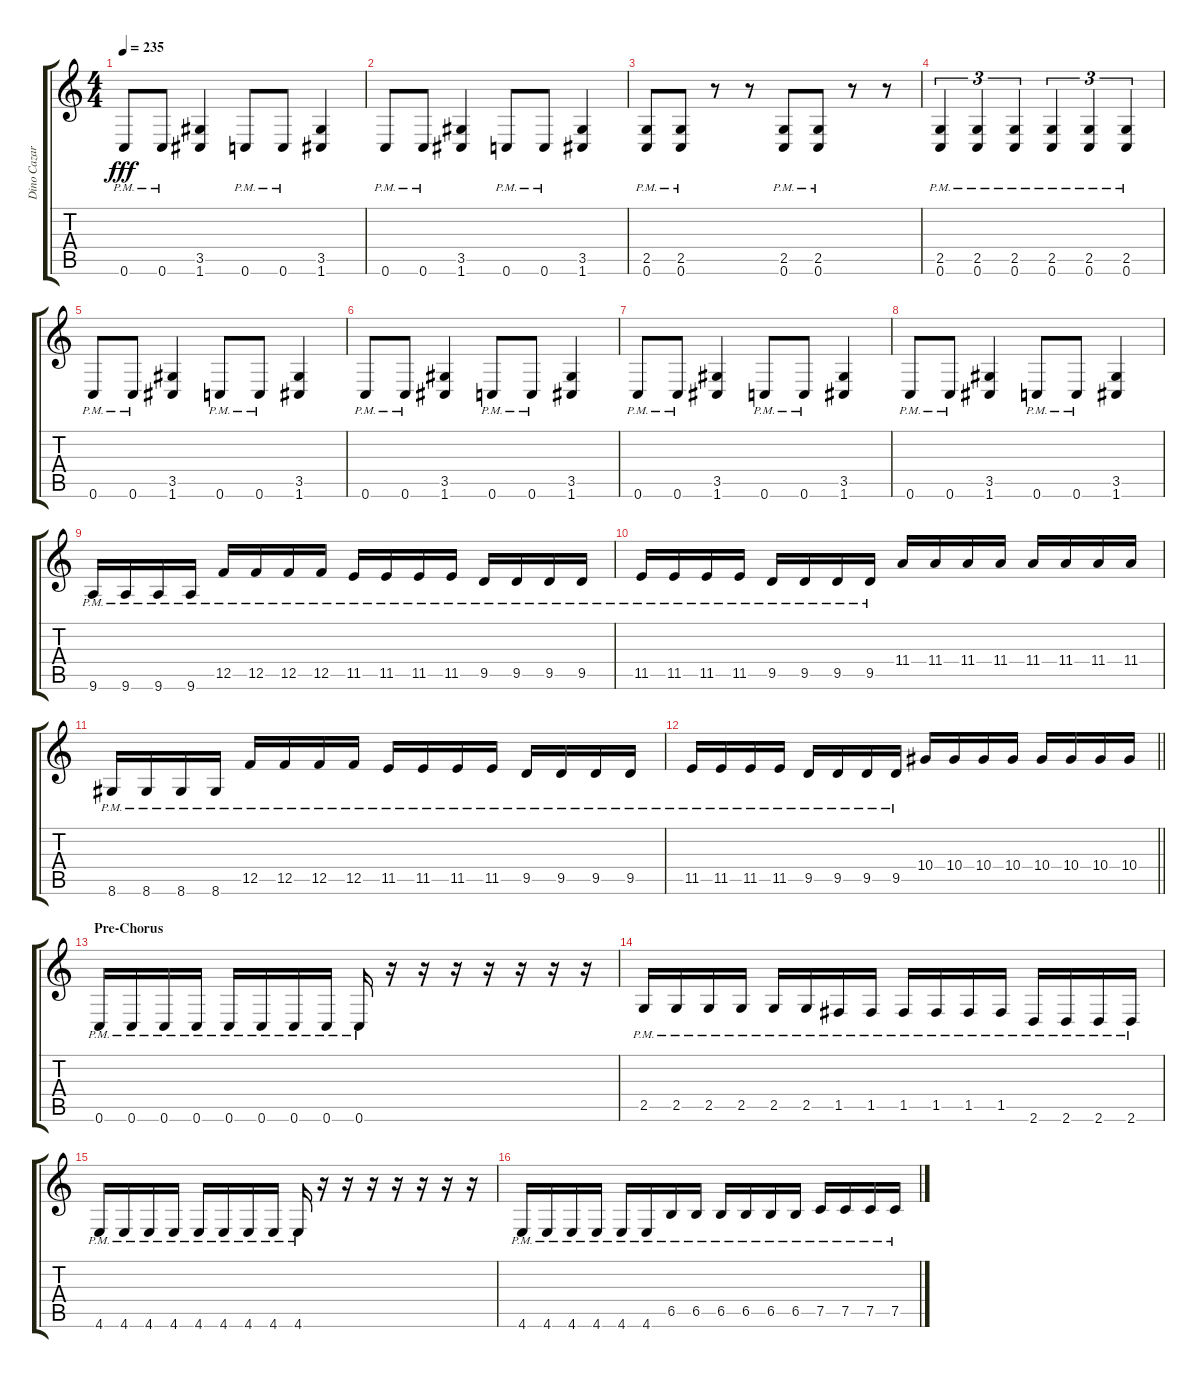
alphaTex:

\track ("Dino Cazares (Left)" "Dino Cazar") {instrument overdrivenguitar}
\staff {score tabs}
\tuning (C4 G3 Eb3 Bb2 F2 C2) {hide}
\ts (4 4)
\tempo 235
\clef g2
\ks c
0.6{pm}.8{dy fff} 0.6{pm}.8 (3.5 1.6).4 0.6{pm}.8 0.6{pm}.8 (3.5 1.6).4 |
0.6{pm}.8 0.6{pm}.8 (3.5 1.6).4 0.6{pm}.8 0.6{pm}.8 (3.5 1.6).4 |
(2.5{pm} 0.6{pm}).8 (2.5{pm} 0.6{pm}).8 r.8 r.8 (2.5{pm} 0.6{pm}).8 (2.5{pm} 0.6{pm}).8 r.8 r.8 |
(2.5{pm} 0.6{pm}).4{tu (3 2)} (2.5{pm} 0.6{pm}).4{tu (3 2)} (2.5{pm} 0.6{pm}).4{tu (3 2)} (2.5{pm} 0.6{pm}).4{tu (3 2)} (2.5{pm} 0.6{pm}).4{tu (3 2)} (2.5{pm} 0.6{pm}).4{tu (3 2)} |
0.6{pm}.8 0.6{pm}.8 (3.5 1.6).4 0.6{pm}.8 0.6{pm}.8 (3.5 1.6).4 |
0.6{pm}.8 0.6{pm}.8 (3.5 1.6).4 0.6{pm}.8 0.6{pm}.8 (3.5 1.6).4 |
0.6{pm}.8 0.6{pm}.8 (3.5 1.6).4 0.6{pm}.8 0.6{pm}.8 (3.5 1.6).4 |
0.6{pm}.8 0.6{pm}.8 (3.5 1.6).4 0.6{pm}.8 0.6{pm}.8 (3.5 1.6).4 |
9.6{pm}.16 9.6{pm}.16 9.6{pm}.16 9.6{pm}.16 12.5{pm}.16 12.5{pm}.16 12.5{pm}.16 12.5{pm}.16 11.5{pm}.16 11.5{pm}.16 11.5{pm}.16 11.5{pm}.16 9.5{pm}.16 9.5{pm}.16 9.5{pm}.16 9.5{pm}.16 |
11.5{pm}.16 11.5{pm}.16 11.5{pm}.16 11.5{pm}.16 9.5{pm}.16 9.5{pm}.16 9.5{pm}.16 9.5{pm}.16 11.4.16 11.4.16 11.4.16 11.4.16 11.4.16 11.4.16 11.4.16 11.4.16 |
8.6{pm}.16 8.6{pm}.16 8.6{pm}.16 8.6{pm}.16 12.5{pm}.16 12.5{pm}.16 12.5{pm}.16 12.5{pm}.16 11.5{pm}.16 11.5{pm}.16 11.5{pm}.16 11.5{pm}.16 9.5{pm}.16 9.5{pm}.16 9.5{pm}.16 9.5{pm}.16 |
\barLineRight lightlight
11.5{pm}.16 11.5{pm}.16 11.5{pm}.16 11.5{pm}.16 9.5{pm}.16 9.5{pm}.16 9.5{pm}.16 9.5{pm}.16 10.4.16 10.4.16 10.4.16 10.4.16 10.4.16 10.4.16 10.4.16 10.4.16 |
\section ("" "Pre-Chorus")
0.6{pm}.16 0.6{pm}.16 0.6{pm}.16 0.6{pm}.16 0.6{pm}.16 0.6{pm}.16 0.6{pm}.16 0.6{pm}.16 0.6{pm}.16 r.16 r.16 r.16 r.16 r.16 r.16 r.16 |
2.5{pm}.16 2.5{pm}.16 2.5{pm}.16 2.5{pm}.16 2.5{pm}.16 2.5{pm}.16 1.5{pm}.16 1.5{pm}.16 1.5{pm}.16 1.5{pm}.16 1.5{pm}.16 1.5{pm}.16 2.6{pm}.16 2.6{pm}.16 2.6{pm}.16 2.6{pm}.16 |
4.6{pm}.16 4.6{pm}.16 4.6{pm}.16 4.6{pm}.16 4.6{pm}.16 4.6{pm}.16 4.6{pm}.16 4.6{pm}.16 4.6{pm}.16 r.16 r.16 r.16 r.16 r.16 r.16 r.16 |
4.6{pm}.16 4.6{pm}.16 4.6{pm}.16 4.6{pm}.16 4.6{pm}.16 4.6{pm}.16 6.5{pm}.16 6.5{pm}.16 6.5{pm}.16 6.5{pm}.16 6.5{pm}.16 6.5{pm}.16 7.5{pm}.16 7.5{pm}.16 7.5{pm}.16 7.5{pm}.16
